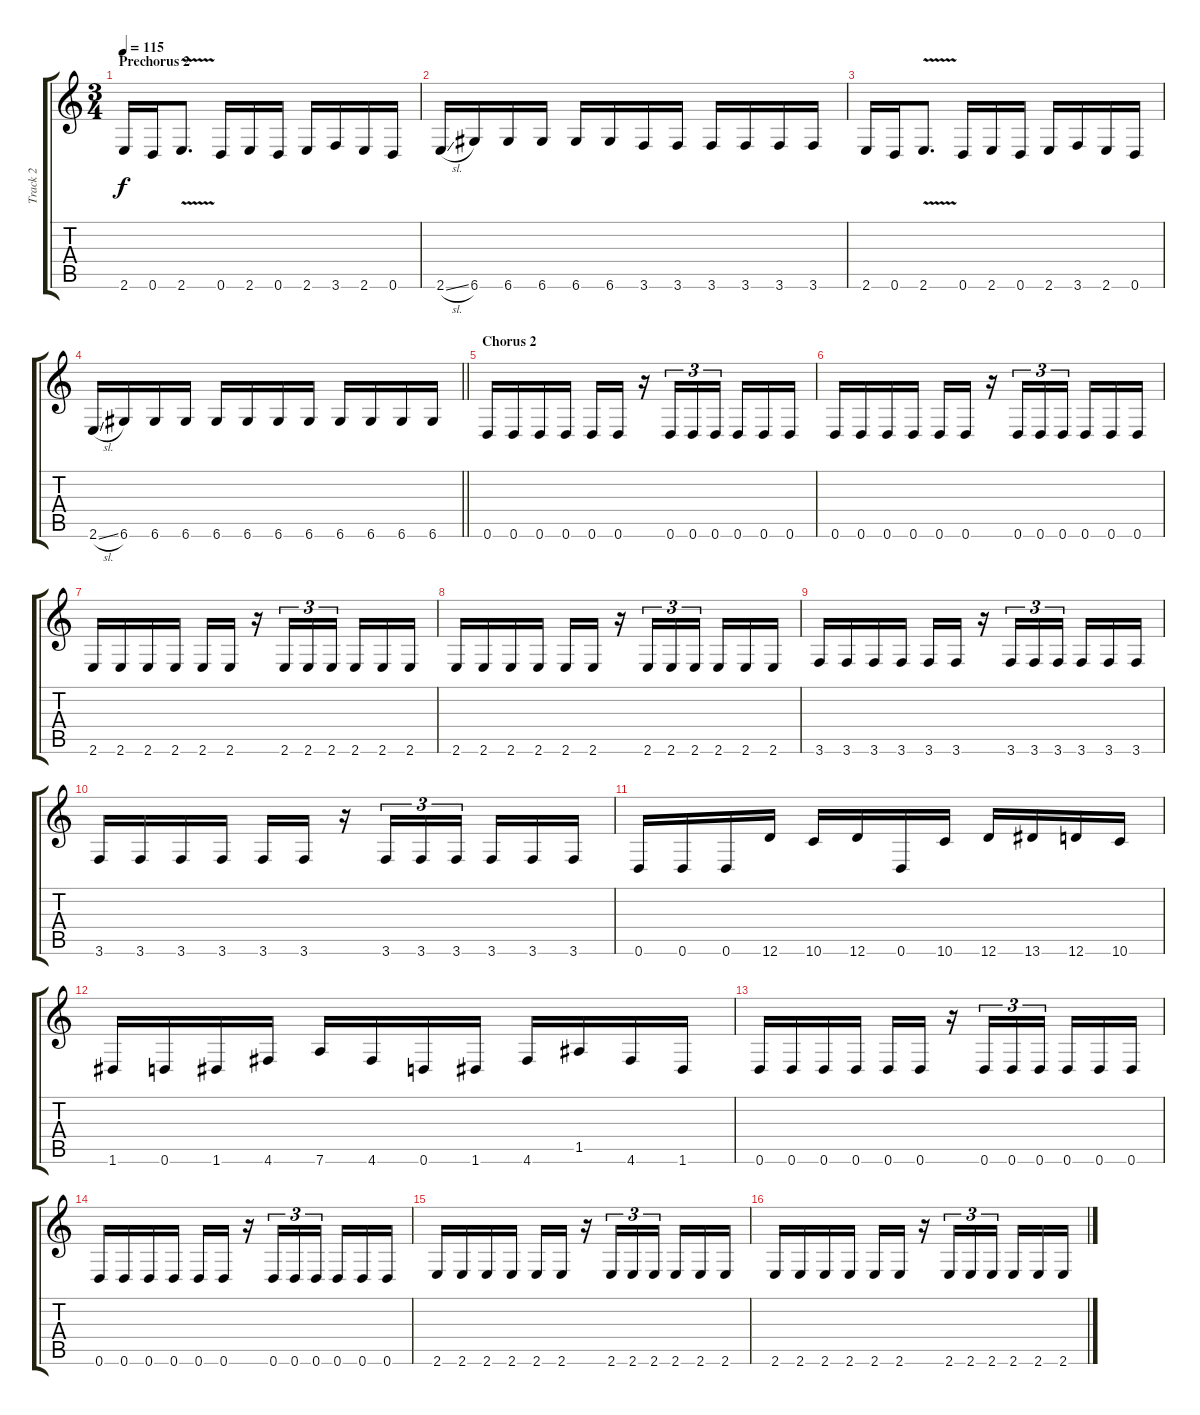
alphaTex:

\track ("Track 2" "Track 2") {instrument overdrivenguitar}
\staff {score tabs}
\tuning (E4 B3 G3 D3 A2 D2) {hide}
\ts (3 4)
\section ("" "Prechorus 2")
\tempo 115
\clef g2
\ks c
2.6.16{dy f} 0.6.16 2.6{v}.8{d} 0.6.16 2.6.16 0.6.16 2.6.16 3.6.16 2.6.16 0.6.16 |
2.6{sl}.16 6.6.16 6.6.16 6.6.16 6.6.16 6.6.16 3.6.16 3.6.16 3.6.16 3.6.16 3.6.16 3.6.16 |
2.6.16 0.6.16 2.6{v}.8{d} 0.6.16 2.6.16 0.6.16 2.6.16 3.6.16 2.6.16 0.6.16 |
\barLineRight lightlight
2.6{sl}.16 6.6.16 6.6.16 6.6.16 6.6.16 6.6.16 6.6.16 6.6.16 6.6.16 6.6.16 6.6.16 6.6.16 |
\section ("" "Chorus 2")
0.6.16 0.6.16 0.6.16 0.6.16 0.6.16 0.6.16 r.16 0.6.16{tu (3 2)} 0.6.16{tu (3 2)} 0.6.16{tu (3 2) beam splitsecondary} 0.6.16 0.6.16 0.6.16 |
0.6.16 0.6.16 0.6.16 0.6.16 0.6.16 0.6.16 r.16 0.6.16{tu (3 2)} 0.6.16{tu (3 2)} 0.6.16{tu (3 2) beam splitsecondary} 0.6.16 0.6.16 0.6.16 |
2.6.16 2.6.16 2.6.16 2.6.16 2.6.16 2.6.16 r.16 2.6.16{tu (3 2)} 2.6.16{tu (3 2)} 2.6.16{tu (3 2) beam splitsecondary} 2.6.16 2.6.16 2.6.16 |
2.6.16 2.6.16 2.6.16 2.6.16 2.6.16 2.6.16 r.16 2.6.16{tu (3 2)} 2.6.16{tu (3 2)} 2.6.16{tu (3 2) beam splitsecondary} 2.6.16 2.6.16 2.6.16 |
3.6.16 3.6.16 3.6.16 3.6.16 3.6.16 3.6.16 r.16 3.6.16{tu (3 2)} 3.6.16{tu (3 2)} 3.6.16{tu (3 2) beam splitsecondary} 3.6.16 3.6.16 3.6.16 |
3.6.16 3.6.16 3.6.16 3.6.16 3.6.16 3.6.16 r.16 3.6.16{tu (3 2)} 3.6.16{tu (3 2)} 3.6.16{tu (3 2) beam splitsecondary} 3.6.16 3.6.16 3.6.16 |
0.6.16 0.6.16 0.6.16 12.6.16 10.6.16 12.6.16 0.6.16 10.6.16 12.6.16 13.6.16 12.6.16 10.6.16 |
1.6.16 0.6.16 1.6.16 4.6.16 7.6.16 4.6.16 0.6.16 1.6.16 4.6.16 1.5.16 4.6.16 1.6.16 |
0.6.16 0.6.16 0.6.16 0.6.16 0.6.16 0.6.16 r.16 0.6.16{tu (3 2)} 0.6.16{tu (3 2)} 0.6.16{tu (3 2) beam splitsecondary} 0.6.16 0.6.16 0.6.16 |
0.6.16 0.6.16 0.6.16 0.6.16 0.6.16 0.6.16 r.16 0.6.16{tu (3 2)} 0.6.16{tu (3 2)} 0.6.16{tu (3 2) beam splitsecondary} 0.6.16 0.6.16 0.6.16 |
2.6.16 2.6.16 2.6.16 2.6.16 2.6.16 2.6.16 r.16 2.6.16{tu (3 2)} 2.6.16{tu (3 2)} 2.6.16{tu (3 2) beam splitsecondary} 2.6.16 2.6.16 2.6.16 |
2.6.16 2.6.16 2.6.16 2.6.16 2.6.16 2.6.16 r.16 2.6.16{tu (3 2)} 2.6.16{tu (3 2)} 2.6.16{tu (3 2) beam splitsecondary} 2.6.16 2.6.16 2.6.16
